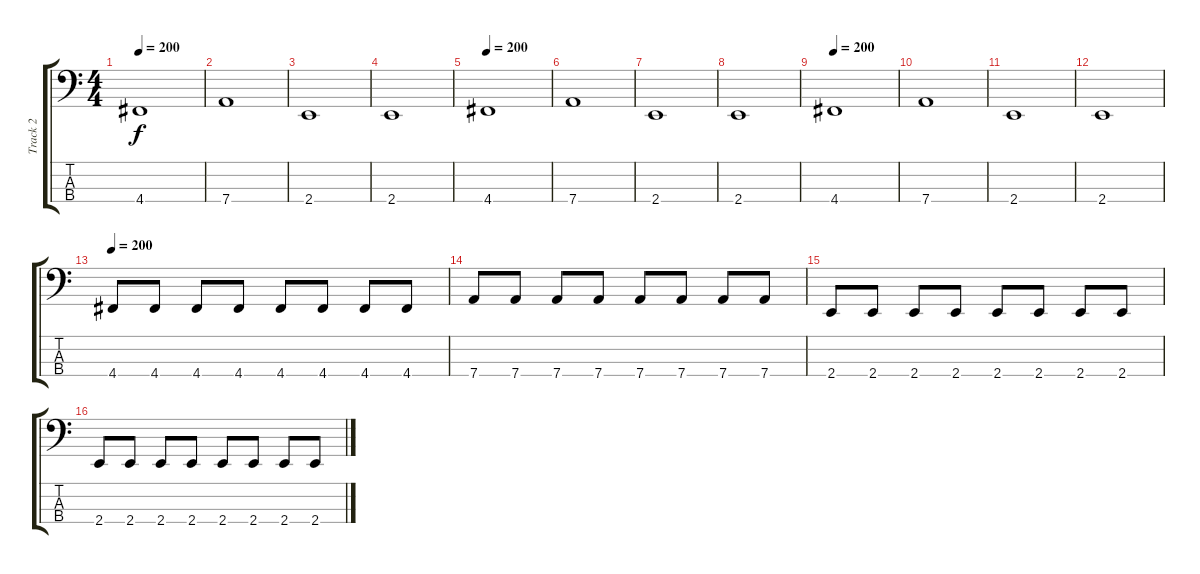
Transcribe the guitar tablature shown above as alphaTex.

\track ("Track 2" "Track 2") {instrument electricbassfinger}
\staff {score tabs}
\tuning (G2 D2 A1 D1) {hide}
\ts (4 4)
\tempo 200
\clef f4
\ks c
4.4.1{dy f} |
7.4.1 |
2.4.1 |
2.4.1 |
\tempo 200
4.4.1 |
7.4.1 |
2.4.1 |
2.4.1 |
\tempo 200
4.4.1 |
7.4.1 |
2.4.1 |
2.4.1 |
\tempo 200
4.4.8 4.4.8 4.4.8 4.4.8 4.4.8 4.4.8 4.4.8 4.4.8 |
7.4.8 7.4.8 7.4.8 7.4.8 7.4.8 7.4.8 7.4.8 7.4.8 |
2.4.8 2.4.8 2.4.8 2.4.8 2.4.8 2.4.8 2.4.8 2.4.8 |
2.4.8 2.4.8 2.4.8 2.4.8 2.4.8 2.4.8 2.4.8 2.4.8
